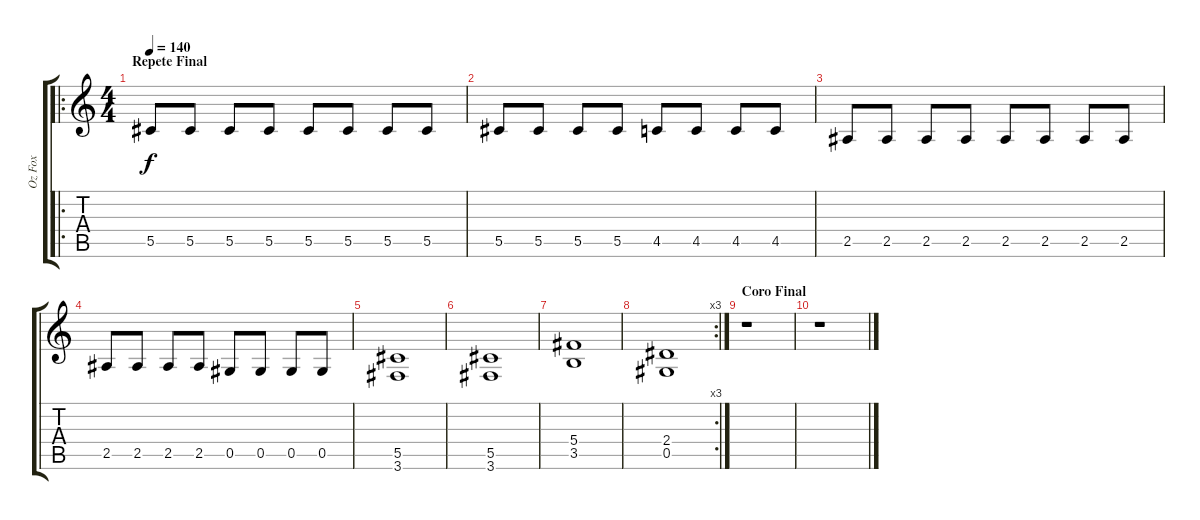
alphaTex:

\track ("Oz Fox" "Oz Fox") {instrument distortionguitar}
\staff {score tabs}
\tuning (Eb4 Bb3 Gb3 Db3 Ab2 Eb2) {hide}
\ro
\ts (4 4)
\section ("" "Repete Final")
\tempo 140
\clef g2
\ks c
5.5.8{dy f} 5.5.8 5.5.8 5.5.8 5.5.8 5.5.8 5.5.8 5.5.8 |
5.5.8 5.5.8 5.5.8 5.5.8 4.5.8 4.5.8 4.5.8 4.5.8 |
2.5.8 2.5.8 2.5.8 2.5.8 2.5.8 2.5.8 2.5.8 2.5.8 |
2.5.8 2.5.8 2.5.8 2.5.8 0.5.8 0.5.8 0.5.8 0.5.8 |
(5.5 3.6).1 |
(5.5 3.6).1 |
(5.4 3.5).1 |
\rc 3
(2.4 0.5).1 |
\section ("" "Coro Final")
r.1 |
r.1
